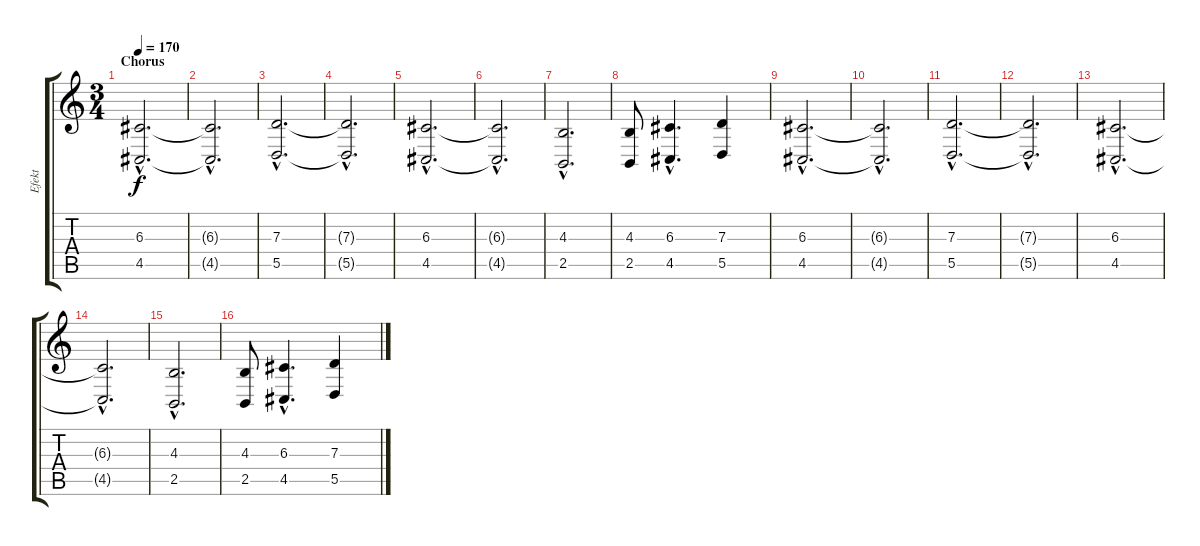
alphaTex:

\track ("Efekt" "Efekt") {instrument fx7echoes}
\staff {score tabs}
\tuning (E4 B3 G3 D3 A2 E2) {hide}
\ts (3 4)
\section ("" "Chorus")
\tempo 170
\clef g2
\ks c
(6.3{hac} 4.5{hac}).2{d dy f volume 7} |
(6.3{hac t} 4.5{hac t}).2{d} |
(7.3{hac} 5.5{hac}).2{d} |
(7.3{hac t} 5.5{hac t}).2{d} |
(6.3{hac} 4.5{hac}).2{d} |
(6.3{hac t} 4.5{hac t}).2{d} |
(4.3{hac} 2.5{hac}).2{d} |
(4.3 2.5).8 (6.3{hac} 4.5{hac}).4{d} (7.3 5.5).4 |
(6.3{hac} 4.5{hac}).2{d volume 7} |
(6.3{hac t} 4.5{hac t}).2{d} |
(7.3{hac} 5.5{hac}).2{d} |
(7.3{hac t} 5.5{hac t}).2{d} |
(6.3{hac} 4.5{hac}).2{d} |
(6.3{hac t} 4.5{hac t}).2{d} |
(4.3{hac} 2.5{hac}).2{d} |
(4.3 2.5).8 (6.3{hac} 4.5{hac}).4{d} (7.3 5.5).4
